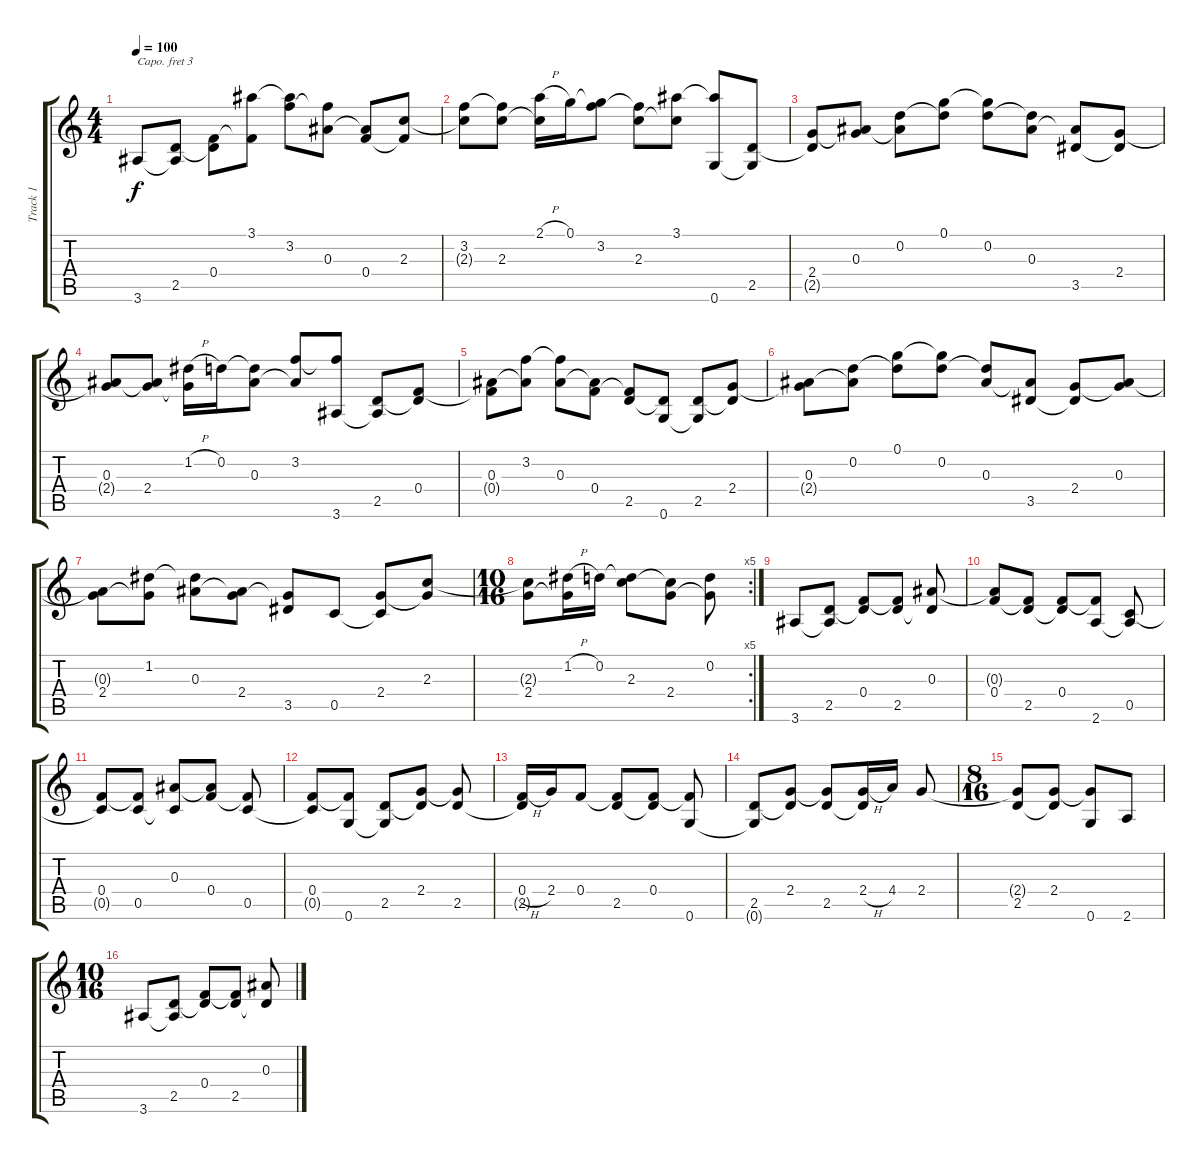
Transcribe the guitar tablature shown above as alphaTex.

\track ("Track 1" "Track 1") {instrument acousticguitarsteel}
\staff {score tabs}
\capo 3
\tuning (E4 B3 G3 D3 A2 E2) {hide}
\ts (4 4)
\tempo 100
\clef g2
\ks c
3.6.8{dy f instrument acousticguitarsteel} (2.5 3.6{t}).8 (0.4 2.5{t}).8 (3.1 0.4{t}).8 (3.1{t} 3.2).8 (3.2{t} 0.3).8 (0.3{t} 0.4).8 (2.3 0.4{t}).8 |
(3.2 2.3{t}).8 (3.2{t} 2.3).8 (2.1{h} 2.3{t}).16 0.1.16 (0.1{t} 3.2).8 (3.2{t} 2.3).8 (3.1 2.3{t}).8 (3.1{t} 0.6).8 (2.5 0.6{t}).8 |
(2.4 2.5{t}).8 (0.3 2.4{t}).8 (0.2 0.3{t}).8 (0.1 0.2{t}).8 (0.1{t} 0.2).8 (0.2{t} 0.3).8 (0.3{t} 3.5).8 (2.4 3.5{t}).8 |
(0.3 2.4{t}).8 (0.3{t} 2.4).8 (1.2{h} 2.4{t}).16 0.2.16 (0.2{t} 0.3).8 (3.2 0.3{t}).8 (3.2{t} 3.6).8 (2.5 3.6{t}).8 (0.4 2.5{t}).8 |
(0.3 0.4{t}).8 (3.2 0.3{t}).8 (3.2{t} 0.3).8 (0.3{t} 0.4).8 (0.4{t} 2.5).8 (2.5{t} 0.6).8 (2.5 0.6{t}).8 (2.4 2.5{t}).8 |
(0.3 2.4{t}).8 (0.2 0.3{t}).8 (0.1 0.2{t}).8 (0.1{t} 0.2).8 (0.2{t} 0.3).8 (0.3{t} 3.5).8 (2.4 3.5{t}).8 (0.3 2.4{t}).8 |
(0.3{t} 2.4).8 (1.2 2.4{t}).8 (1.2{t} 0.3).8 (0.3{t} 2.4).8 (2.4{t} 3.5).8 0.5.8 (2.4 0.5{t}).8 (2.3 2.4{t}).8 |
\rc 5
\ts (10 16)
(2.3{t} 2.4).8 (1.2{h} 2.4{t}).16 0.2.16 (0.2{t} 2.3).8 (2.3{t} 2.4).8 (0.2 2.4{t}).8 |
3.6.8 (2.5 3.6{t}).8 (0.4 2.5{t}).8 (0.4{t} 2.5).8 (0.3 2.5{t}).8 |
(0.3{t} 0.4).8 (0.4{t} 2.5).8 (0.4 2.5{t}).8 (0.4{t} 2.6).8 (0.5 2.6{t}).8 |
(0.4 0.5{t}).8 (0.4{t} 0.5).8 (0.3 0.5{t}).8 (0.3{t} 0.4).8 (0.4{t} 0.5).8 |
(0.4 0.5{t}).8 (0.4{t} 0.6).8 (2.5 0.6{t}).8 (2.4 2.5{t}).8 (2.4{t} 2.5).8 |
(0.4{h} 2.5{t}).16 2.4.16 0.4.8 (0.4{t} 2.5).8 (0.4 2.5{t}).8 (0.4{t} 0.6).8 |
(2.5 0.6{t}).8 (2.4 2.5{t}).8 (2.4{t} 2.5).8 (2.4{h} 2.5{t}).16 4.4.16 2.4.8 |
\ts (8 16)
(2.4{t} 2.5).8 (2.4 2.5{t}).8 (2.4{t} 0.6).8 2.6.8 |
\ts (10 16)
3.6.8 (2.5 3.6{t}).8 (0.4 2.5{t}).8 (0.4{t} 2.5).8 (0.3 2.5{t}).8
